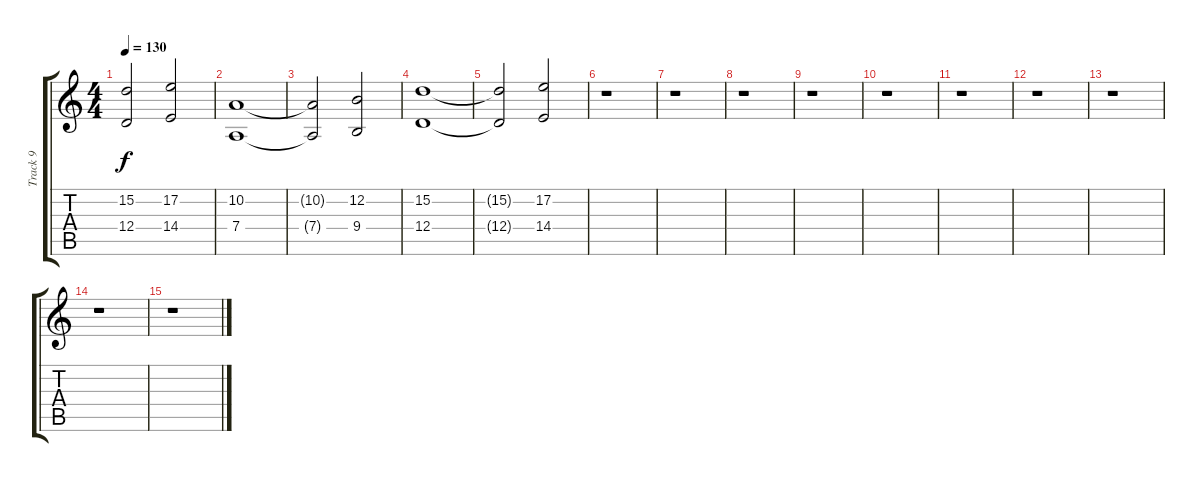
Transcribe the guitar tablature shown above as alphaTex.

\track ("Track 9" "Track 9") {instrument voiceoohs}
\staff {score tabs}
\tuning (E4 B3 G3 D3 A2 E2) {hide}
\ts (4 4)
\tempo 130
\clef g2
\ks c
(15.2{t} 12.4{t}).2{dy f} (17.2 14.4).2 |
(10.2 7.4).1 |
(10.2{t} 7.4{t}).2 (12.2 9.4).2 |
(15.2 12.4).1 |
(15.2{t} 12.4{t}).2 (17.2 14.4).2 |
r.1 |
r.1 |
r.1 |
r.1 |
r.1 |
r.1 |
r.1 |
r.1 |
r.1 |
r.1
